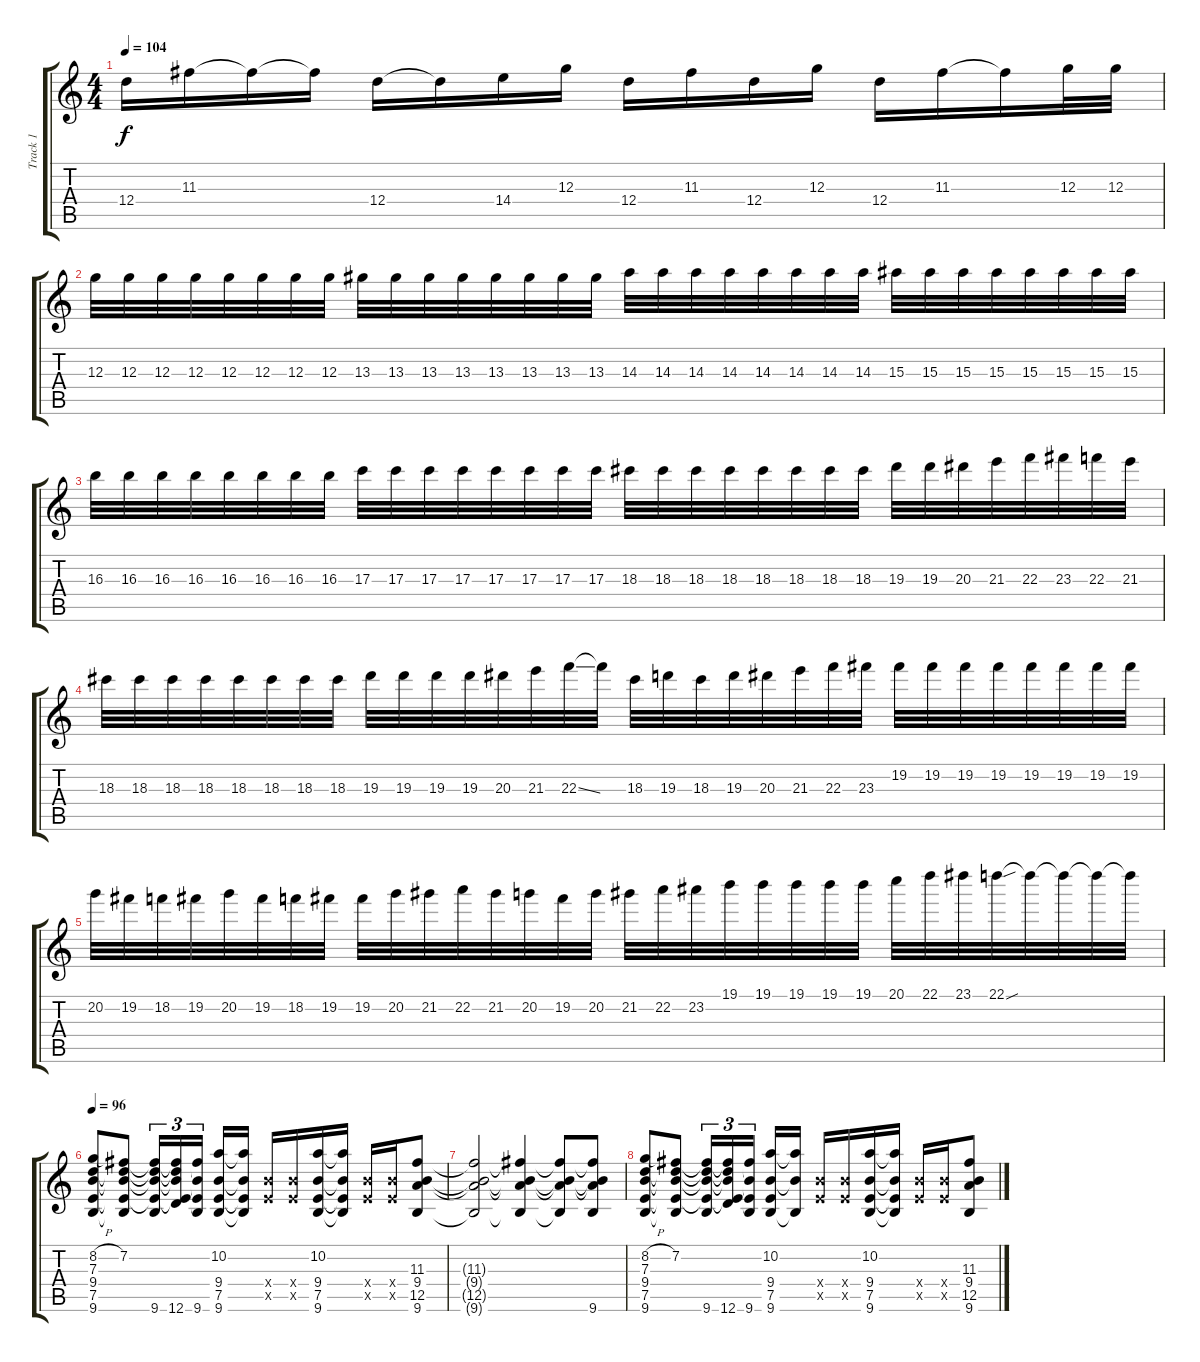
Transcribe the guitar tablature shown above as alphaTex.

\track ("Track 1" "Track 1") {instrument electricguitarjazz}
\staff {score tabs}
\tuning (E4 B3 G3 D3 A2 D2) {hide}
\ts (4 4)
\tempo 104
\clef g2
\ks c
12.4.16{dy f} 11.3.16 11.3{t}.16 11.3{t}.16 12.4.16 12.4{t}.16 14.4.16 12.3.16 12.4.16 11.3.16 12.4.16 12.3.16 12.4.16 11.3.16 11.3{t}.16 12.3.32 12.3.32 |
12.3.32 12.3.32 12.3.32 12.3.32 12.3.32 12.3.32 12.3.32 12.3.32 13.3.32 13.3.32 13.3.32 13.3.32 13.3.32 13.3.32 13.3.32 13.3.32 14.3.32 14.3.32 14.3.32 14.3.32 14.3.32 14.3.32 14.3.32 14.3.32 15.3.32 15.3.32 15.3.32 15.3.32 15.3.32 15.3.32 15.3.32 15.3.32 |
16.3.32 16.3.32 16.3.32 16.3.32 16.3.32 16.3.32 16.3.32 16.3.32 17.3.32 17.3.32 17.3.32 17.3.32 17.3.32 17.3.32 17.3.32 17.3.32 18.3.32 18.3.32 18.3.32 18.3.32 18.3.32 18.3.32 18.3.32 18.3.32 19.3.32 19.3.32 20.3.32 21.3.32 22.3.32 23.3.32 22.3.32 21.3.32 |
18.3.32 18.3.32 18.3.32 18.3.32 18.3.32 18.3.32 18.3.32 18.3.32 19.3.32 19.3.32 19.3.32 19.3.32 20.3.32 21.3.32 22.3{ss}.32 22.3{t}.32 18.3.32 19.3.32 18.3.32 19.3.32 20.3.32 21.3.32 22.3.32 23.3.32 19.2.32 19.2.32 19.2.32 19.2.32 19.2.32 19.2.32 19.2.32 19.2.32 |
20.2.32 19.2.32 18.2.32 19.2.32 20.2.32 19.2.32 18.2.32 19.2.32 19.2.32 20.2.32 21.2.32 22.2.32 21.2.32 20.2.32 19.2.32 20.2.32 21.2.32 22.2.32 23.2.32 19.1.32 19.1.32 19.1.32 19.1.32 19.1.32 20.1.32 22.1.32 23.1.32 22.1{sou}.32 22.1{t}.32 22.1{t}.32 22.1{t}.32 22.1{t}.32 |
\tempo 96
(8.2{h} 7.3 9.4 7.5 9.6).8{instrument electricguitarjazz} (7.2 7.3{t} 9.4{t} 7.5{t} 9.6{t}).8 (7.2{t} 7.3{t} 9.4{t} 7.5{t} 9.6).16{tu (3 2)} (7.2{t} 7.3{t} 9.4{t} 7.5{t} 12.6).16{tu (3 2)} (7.2{t} 9.4{t} 7.5{t} 9.6).16{tu (3 2) beam splitsecondary} (10.2 9.4 7.5 9.6).16 (10.2{t} 9.4{t} 7.5{t} 9.6{t}).16 (9.4{x} 7.5{x}).16 (9.4{x} 7.5{x}).16 (10.2 9.4 7.5 9.6).16 (10.2{t} 9.4{t} 7.5{t} 9.6{t}).16 (9.4{x} 7.5{x}).16 (9.4{x} 7.5{x}).16 (11.3 9.4 12.5 9.6).8 |
(11.3{t} 9.4{t} 12.5{t} 9.6{t}).2 (11.3{t} 9.4{t} 12.5{t} 9.6{t}).4 (11.3{t} 9.4{t} 12.5{t} 9.6{t}).8 (11.3{t} 9.4{t} 12.5{t} 9.6).8 |
(8.2{h} 7.3 9.4 7.5 9.6).8 (7.2 7.3{t} 9.4{t} 7.5{t} 9.6{t}).8 (7.2{t} 7.3{t} 9.4{t} 7.5{t} 9.6).16{tu (3 2)} (7.2{t} 7.3{t} 9.4{t} 7.5{t} 12.6).16{tu (3 2)} (7.2{t} 9.4{t} 7.5{t} 9.6).16{tu (3 2) beam splitsecondary} (10.2 9.4 7.5 9.6).16 (10.2{t} 9.4{t} 9.6{t}).16 (9.4{x} 7.5{x}).16 (9.4{x} 7.5{x}).16 (10.2 9.4 7.5 9.6).16 (10.2{t} 9.4{t} 7.5{t} 9.6{t}).16 (9.4{x} 7.5{x}).16 (9.4{x} 7.5{x}).16 (11.3 9.4 12.5 9.6).8
